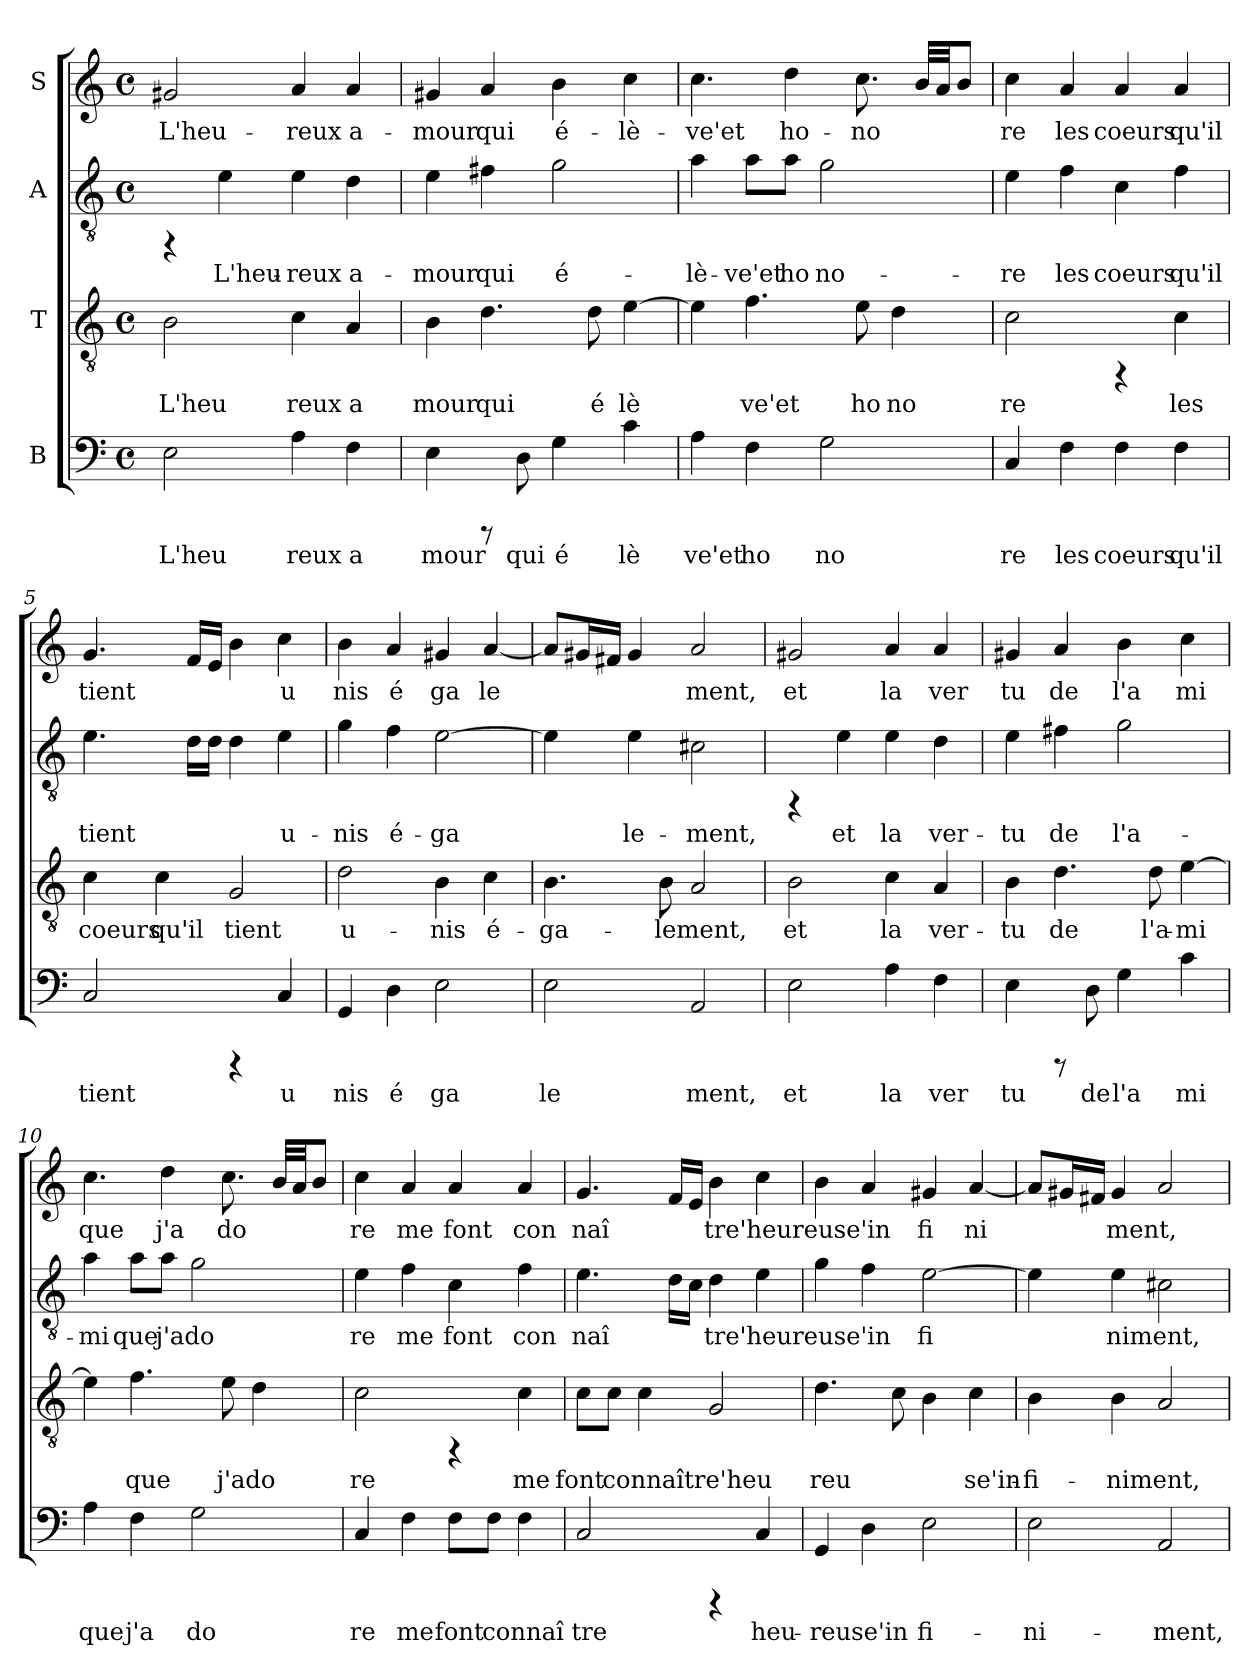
**kern	**text	**kern	**text	**kern	**text	**kern	**text
*part4	*part4	*part3	*part3	*part2	*part2	*part1	*part1
*staff4	*staff4	*staff3	*staff3	*staff2	*staff2	*staff1	*staff1
*I"B	*	*I"T	*	*I"A	*	*I"S	*
!!LO:PB:g=z
*stria5	*	*stria5	*	*stria5	*	*stria5	*
*clefF4	*	*clefGv2	*	*clefGv2	*	*clefG2	*
*k[]	*	*k[]	*	*k[]	*	*k[]	*
*C:	*	*C:	*	*C:	*	*C:	*
*M4/4	*	*M4/4	*	*M4/4	*	*M4/4	*
*met(c)	*	*met(c)	*	*met(c)	*	*met(c)	*
=1	=1	=1	=1	=1	=1	=1	=1
!	!LO:LY:b:cj	!	!LO:LY:b:cj	!	!	!	!LO:LY:b:cj
2E\	L'heu	2B\	L'heu	4rFF	.	2g#X/	L'heu-
!	!	!	!	!	!LO:LY:b:cj	!	!
.	.	.	.	4e\	L'heu-	.	.
!	!LO:LY:b:cj	!	!LO:LY:b:cj	!	!LO:LY:b:cj	!	!LO:LY:b:cj
4A\	reux	4c\	reux	4e\	-reux	4a/	-reux
!	!LO:LY:b:cj	!	!LO:LY:b:cj	!	!LO:LY:b:cj	!	!LO:LY:b:cj
4F\	a	4A/	a	4d\	a-	4a/	a-
=2	=2	=2	=2	=2	=2	=2	=2
!	!LO:LY:b:cj	!	!LO:LY:b:cj	!	!LO:LY:b:cj	!	!LO:LY:b:cj
4E\	mour	4B\	mour	4e\	-mour	4g#X/	-mour
!	!	!	!LO:LY:b:cj	!	!LO:LY:b:cj	!	!LO:LY:b:cj
8rCCC	.	4.d\	qui	4f#X\	qui	4a/	qui
!	!LO:LY:b:cj	!	!	!	!	!	!
8D\	qui	.	.	.	.	.	.
!	!LO:LY:b:cj	!	!	!	!LO:LY:b:cj	!	!LO:LY:b:cj
4G\	é	.	.	2g\	é-	4b\	é-
!	!	!	!LO:LY:b:cj	!	!	!	!
.	.	8d\	é	.	.	.	.
!	!LO:LY:b:cj	!	!LO:LY:b:cj	!	!	!	!LO:LY:b:cj
4c\	lè	[>4e\	lè	.	.	4cc\	-lè-
=3	=3	=3	=3	=3	=3	=3	=3
!	!LO:LY:b:cj	!	!LO:LY:b:cj	!	!LO:LY:b:cj	!	!LO:LY:b:cj
4A\	ve'et	4e\]	.	4a\	-lè-	4.cc\	-ve'et
!	!LO:LY:b:cj	!	!LO:LY:b:cj	!	!LO:LY:b:cj	!	!
4F\	ho	4.f\	ve'et	8a\L	-ve'et	.	.
!	!	!	!	!	!LO:LY:b:cj	!	!LO:LY:b:cj
.	.	.	.	8a\J	ho	4dd\	ho-
!	!LO:LY:b:cj	!	!	!	!LO:LY:b:cj	!	!
2G\	no	.	.	2g\	no-	.	.
!	!	!	!LO:LY:b:cj	!	!	!	!LO:LY:b:cj
.	.	8e\	ho	.	.	8.cc\	-no-
!	!	!	!LO:LY:b:cj	!	!	!	!
.	.	4d\	no	.	.	.	.
!	!	!	!	!	!	!	!LO:LY:b:cj
.	.	.	.	.	.	32b/L	--
!	!	!	!	!	!	!	!LO:LY:b:cj
.	.	.	.	.	.	32a/	--
!	!	!	!	!	!	!	!LO:LY:b:cj
.	.	.	.	.	.	8b/J	--
=4	=4	=4	=4	=4	=4	=4	=4
!	!LO:LY:b:cj	!	!LO:LY:b:cj	!	!LO:LY:b:cj	!	!LO:LY:b:cj
4C/	re	2c\	re	4e\	-re	4cc\	-re
!	!LO:LY:b:cj	!	!	!	!LO:LY:b:cj	!	!LO:LY:b:cj
4F\	les	.	.	4f\	les	4a/	les
!	!LO:LY:b:cj	!	!	!	!LO:LY:b:cj	!	!LO:LY:b:cj
4F\	coeurs	4rFF	.	4c\	coeurs	4a/	coeurs
!	!LO:LY:b:cj	!	!LO:LY:b:cj	!	!LO:LY:b:cj	!	!LO:LY:b:cj
4F\	qu'il	4c\	les	4f\	qu'il	4a/	qu'il
!!LO:LB:g=z
=5	=5	=5	=5	=5	=5	=5	=5
!	!LO:LY:b:cj	!	!LO:LY:b:cj	!	!LO:LY:b:cj	!	!LO:LY:b:cj
2C/	tient	4c\	coeurs	4.e\	tient	4.g/	tient
!	!	!	!LO:LY:b:cj	!	!	!	!
.	.	4c\	qu'il	.	.	.	.
!	!	!	!	!	!LO:LY:b:cj	!	!LO:LY:b:cj
.	.	.	.	16d\L	.	16f/L	.
!	!	!	!	!	!LO:LY:b:cj	!	!LO:LY:b:cj
.	.	.	.	16d\J	.	16e/J	.
!	!	!	!LO:LY:b:cj	!	!LO:LY:b:cj	!	!LO:LY:b:cj
4rCCC	.	2G/	tient	4d\	.	4b\	.
!	!LO:LY:b:cj	!	!	!	!LO:LY:b:cj	!	!LO:LY:b:cj
4C/	u	.	.	4e\	u-	4cc\	u
=6	=6	=6	=6	=6	=6	=6	=6
!	!LO:LY:b:cj	!	!LO:LY:b:cj	!	!LO:LY:b:cj	!	!LO:LY:b:cj
4GG/	nis	2d\	u-	4g\	-nis	4b\	nis
!	!LO:LY:b:cj	!	!	!	!LO:LY:b:cj	!	!LO:LY:b:cj
4D\	é	.	.	4f\	é-	4a/	é
!	!LO:LY:b:cj	!	!LO:LY:b:cj	!	!LO:LY:b:cj	!	!LO:LY:b:cj
2E\	ga	4B\	-nis	[>2e\	-ga-	4g#X/	ga
!	!	!	!LO:LY:b:cj	!	!	!	!LO:LY:b:cj
.	.	4c\	é-	.	.	[<4a/	le
=7	=7	=7	=7	=7	=7	=7	=7
!	!LO:LY:b:cj	!	!LO:LY:b:cj	!	!LO:LY:b:cj	!	!LO:LY:b:cj
2E\	le	4.B\	-ga-	4e\]	--	8a/L]	.
!	!	!	!	!	!	!	!LO:LY:b:cj
.	.	.	.	.	.	16g#X/	.
!	!	!	!	!	!	!	!LO:LY:b:cj
.	.	.	.	.	.	16f#/J	.
!	!	!	!	!	!LO:LY:b:cj	!	!LO:LY:b:cj
.	.	.	.	4e\	-le-	4g#/	.
!	!	!	!LO:LY:b:cj	!	!	!	!
.	.	8B\	-lement,	.	.	.	.
!	!LO:LY:b:cj	!	!LO:LY:b:cj	!	!LO:LY:b:cj	!	!LO:LY:b:cj
2AA/	ment,	2A/	.	2c#X\	-ment,	2a/	ment,
=8	=8	=8	=8	=8	=8	=8	=8
!	!LO:LY:b:cj	!	!LO:LY:b:cj	!	!	!	!LO:LY:b:cj
2E\	et	2B\	et	4rFF	.	2g#X/	et
!	!	!	!	!	!LO:LY:b:cj	!	!
.	.	.	.	4e\	et	.	.
!	!LO:LY:b:cj	!	!LO:LY:b:cj	!	!LO:LY:b:cj	!	!LO:LY:b:cj
4A\	la	4c\	la	4e\	la	4a/	la
!	!LO:LY:b:cj	!	!LO:LY:b:cj	!	!LO:LY:b:cj	!	!LO:LY:b:cj
4F\	ver	4A/	ver-	4d\	ver-	4a/	ver
=9	=9	=9	=9	=9	=9	=9	=9
!	!LO:LY:b:cj	!	!LO:LY:b:cj	!	!LO:LY:b:cj	!	!LO:LY:b:cj
4E\	tu	4B\	-tu	4e\	-tu	4g#X/	tu
!	!	!	!LO:LY:b:cj	!	!LO:LY:b:cj	!	!LO:LY:b:cj
8rCCC	.	4.d\	de	4f#X\	de	4a/	de
!	!LO:LY:b:cj	!	!	!	!	!	!
8D\	de	.	.	.	.	.	.
!	!LO:LY:b:cj	!	!	!	!LO:LY:b:cj	!	!LO:LY:b:cj
4G\	l'a	.	.	2g\	l'a-	4b\	l'a
!	!	!	!LO:LY:b:cj	!	!	!	!
.	.	8d\	l'a-	.	.	.	.
!	!LO:LY:b:cj	!	!LO:LY:b:cj	!	!	!	!LO:LY:b:cj
4c\	mi	[>4e\	-mi	.	.	4cc\	mi
=10	=10	=10	=10	=10	=10	=10	=10
!	!LO:LY:b:cj	!	!LO:LY:b:cj	!	!LO:LY:b:cj	!	!LO:LY:b:cj
4A\	que	4e\]	.	4a\	-mi	4.cc\	que
!	!LO:LY:b:cj	!	!LO:LY:b:cj	!	!LO:LY:b:cj	!	!
4F\	j'a	4.f\	que	8a\L	que	.	.
!	!	!	!	!	!LO:LY:b:cj	!	!LO:LY:b:cj
.	.	.	.	8a\J	j'ado-	4dd\	j'a
!	!LO:LY:b:cj	!	!	!	!LO:LY:b:cj	!	!
2G\	do	.	.	2g\	--	.	.
!	!	!	!LO:LY:b:cj	!	!	!	!LO:LY:b:cj
.	.	8e\	j'ado-	.	.	8.cc\	do
!	!	!	!LO:LY:b:cj	!	!	!	!
.	.	4d\	--	.	.	.	.
!	!	!	!	!	!	!	!LO:LY:b:cj
.	.	.	.	.	.	32b/L	.
!	!	!	!	!	!	!	!LO:LY:b:cj
.	.	.	.	.	.	32a/	.
!	!	!	!	!	!	!	!LO:LY:b:cj
.	.	.	.	.	.	8b/J	.
!!LO:PB:g=z
=11	=11	=11	=11	=11	=11	=11	=11
!	!LO:LY:b:cj	!	!LO:LY:b:cj	!	!LO:LY:b:cj	!	!LO:LY:b:cj
4C/	re	2c\	-re	4e\	-re	4cc\	re
!	!LO:LY:b:cj	!	!	!	!LO:LY:b:cj	!	!LO:LY:b:cj
4F\	me	.	.	4f\	me	4a/	me
!	!LO:LY:b:cj	!	!	!	!LO:LY:b:cj	!	!LO:LY:b:cj
8F\L	font	4rFF	.	4c\	font	4a/	font
!	!LO:LY:b:cj	!	!	!	!	!	!
8F\J	connaî-	.	.	.	.	.	.
!	!LO:LY:b:cj	!	!LO:LY:b:cj	!	!LO:LY:b:cj	!	!LO:LY:b:cj
4F\	--	4c\	me	4f\	con	4a/	con
=12	=12	=12	=12	=12	=12	=12	=12
!	!LO:LY:b:cj	!	!LO:LY:b:cj	!	!LO:LY:b:cj	!	!LO:LY:b:cj
2C/	-tre	8c\L	font	4.e\	naî	4.g/	naî
!	!	!	!LO:LY:b:cj	!	!	!	!
.	.	8c\J	connaître'heu-	.	.	.	.
!	!	!	!LO:LY:b:cj	!	!	!	!
.	.	4c\	--	.	.	.	.
!	!	!	!	!	!LO:LY:b:cj	!	!LO:LY:b:cj
.	.	.	.	16d\L	.	16f/L	.
!	!	!	!	!	!LO:LY:b:cj	!	!LO:LY:b:cj
.	.	.	.	16c\J	.	16e/J	.
!	!	!	!LO:LY:b:cj	!	!LO:LY:b:cj	!	!LO:LY:b:cj
4rCCC	.	2G/	--	4d\	tre'heureuse'in	4b\	tre'heureuse'in
!	!LO:LY:b:cj	!	!	!	!LO:LY:b:cj	!	!LO:LY:b:cj
4C/	heu-	.	.	4e\	.	4cc\	.
=13	=13	=13	=13	=13	=13	=13	=13
!	!LO:LY:b:cj	!	!LO:LY:b:cj	!	!LO:LY:b:cj	!	!LO:LY:b:cj
4GG/	-reuse'in-	4.d\	-reu-	4g\	.	4b\	.
!	!LO:LY:b:cj	!	!	!	!LO:LY:b:cj	!	!LO:LY:b:cj
4D\	--	.	.	4f\	.	4a/	.
!	!	!	!LO:LY:b:cj	!	!	!	!
.	.	8c\	--	.	.	.	.
!	!LO:LY:b:cj	!	!LO:LY:b:cj	!	!LO:LY:b:cj	!	!LO:LY:b:cj
2E\	-fi-	4B\	--	[>2e\	fi	4g#X/	fi
!	!	!	!LO:LY:b:cj	!	!	!	!LO:LY:b:cj
.	.	4c\	-se'in-	.	.	[<4a/	ni
=14	=14	=14	=14	=14	=14	=14	=14
!	!LO:LY:b:cj	!	!LO:LY:b:cj	!	!LO:LY:b:cj	!	!LO:LY:b:cj
2E\	-ni-	4B\	-fi-	4e\]	.	8a/L]	.
!	!	!	!	!	!	!	!LO:LY:b:cj
.	.	.	.	.	.	16g#X/	.
!	!	!	!	!	!	!	!LO:LY:b:cj
.	.	.	.	.	.	16f#/J	.
!	!	!	!LO:LY:b:cj	!	!LO:LY:b:cj	!	!LO:LY:b:cj
.	.	4B\	-niment,	4e\	niment,	4g#/	ment,
!	!LO:LY:b:cj	!	!LO:LY:b:cj	!	!LO:LY:b:cj	!	!LO:LY:b:cj
2AA/	-ment,	2A/	.	2c#X\	.	2a/	.
=	=	=	=	=	=	=	=
*-	*-	*-	*-	*-	*-	*-	*-
